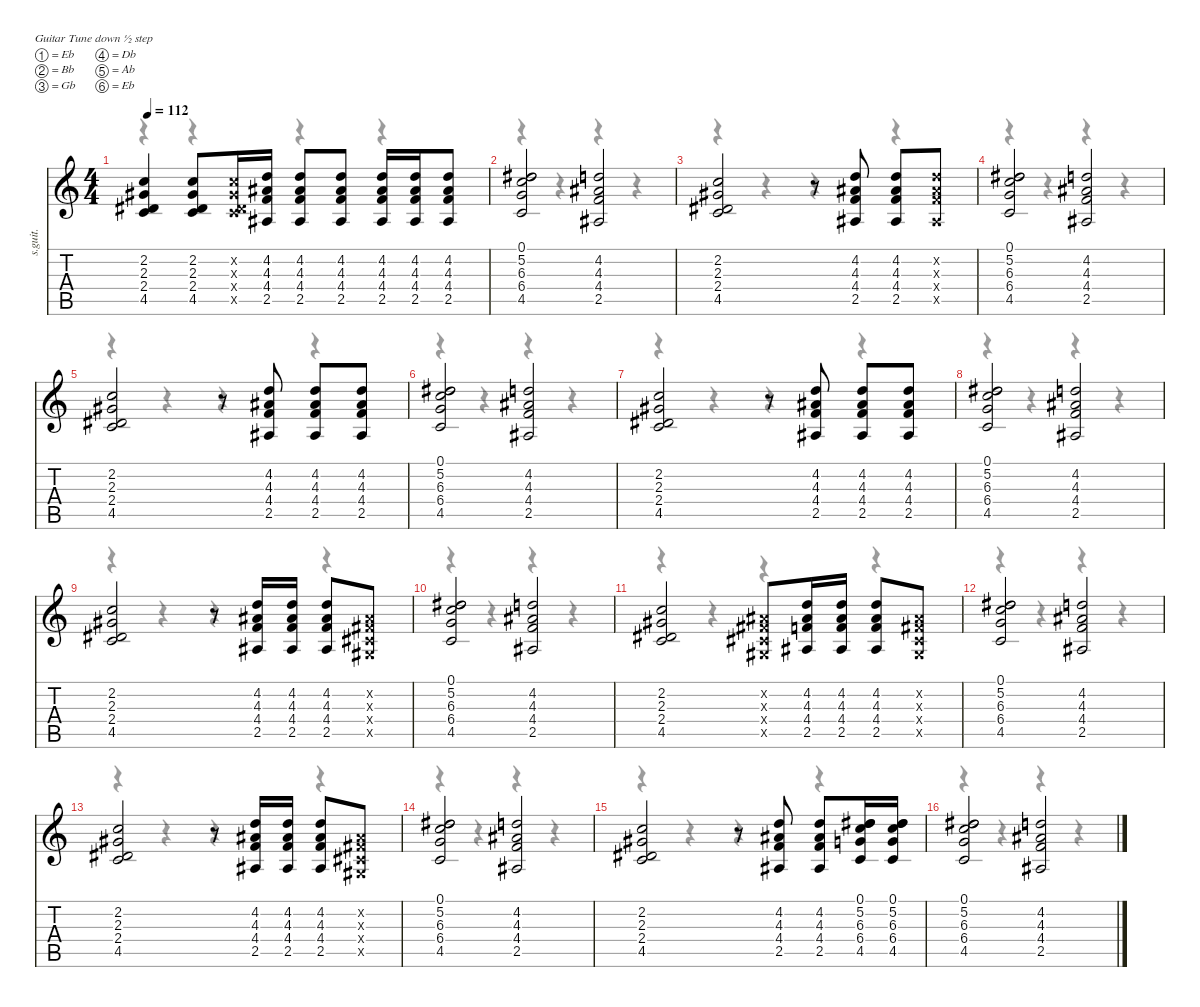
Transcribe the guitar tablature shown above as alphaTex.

\defaultSystemsLayout 4
\hideDynamics
\bracketExtendMode nobrackets
\otherSystemsTrackNameOrientation horizontal
\track ("Acoustic - Dave Mason" "s.guit.") {instrument acousticguitarsteel}
\staff {score tabs}
\tuning (Eb4 Bb3 Gb3 Db3 Ab2 Eb2)
\voice
\ts (4 4)
\tempo 112
\clef g2
\ks c
(2.2 2.3{acc #} 2.4{acc #} 4.5).4{dy f} (2.2 2.3{acc #} 2.4{acc #} 4.5).8 (2.2{x} 2.3{x acc #} 2.4{x acc #} 4.5{x}).16 (4.2 4.3{acc #} 4.4 2.5{acc #}).16 (4.2 4.3{acc #} 4.4 2.5{acc #}).8 (4.2 4.3{acc #} 4.4 2.5{acc #}).8 (4.2 4.3{acc #} 4.4 2.5{acc #}).16 (4.2 4.3{acc #} 4.4 2.5{acc #}).16 (4.2 4.3{acc #} 4.4 2.5{acc #}).8 |
(0.1{acc #} 5.2{acc #} 6.3 6.4 4.5).2 (4.2 4.3{acc #} 4.4 2.5{acc #}).2 |
(2.2 2.3{acc #} 2.4{acc #} 4.5).2 r.8 (4.2 4.3{acc #} 4.4 2.5{acc #}).8 (4.2 4.3{acc #} 4.4 2.5{acc #}).8 (4.2{x} 4.3{x acc #} 4.4{x} 2.5{x acc #}).8 |
(0.1{acc #} 5.2{acc #} 6.3 6.4 4.5).2 (4.2 4.3{acc #} 4.4 2.5{acc #}).2 |
(2.2 2.3{acc #} 2.4{acc #} 4.5).2 r.8 (4.2 4.3{acc #} 4.4 2.5{acc #}).8 (4.2 4.3{acc #} 4.4 2.5{acc #}).8 (4.2 4.3{acc #} 4.4 2.5{acc #}).8 |
(0.1{acc #} 5.2{acc #} 6.3 6.4 4.5).2 (4.2 4.3{acc #} 4.4 2.5{acc #}).2 |
(2.2 2.3{acc #} 2.4{acc #} 4.5).2 r.8 (4.2 4.3{acc #} 4.4 2.5{acc #}).8 (4.2 4.3{acc #} 4.4 2.5{acc #}).8 (4.2 4.3{acc #} 4.4 2.5{acc #}).8 |
(0.1{acc #} 5.2{acc #} 6.3 6.4 4.5).2 (4.2 4.3{acc #} 4.4 2.5{acc #}).2 |
(2.2 2.3{acc #} 2.4{acc #} 4.5).2 r.8 (4.2 4.3{acc #} 4.4 2.5{acc #}).16 (4.2 4.3{acc #} 4.4 2.5{acc #}).16 (4.2 4.3{acc #} 4.4 2.5{acc #}).8 (0.2{x acc #} 0.3{x acc #} 0.4{x acc #} 0.5{x acc #}).8 |
(0.1{acc #} 5.2{acc #} 6.3 6.4 4.5).2 (4.2 4.3{acc #} 4.4 2.5{acc #}).2 |
(2.2 2.3{acc #} 2.4{acc #} 4.5).2 (0.2{x acc #} 0.3{x acc #} 0.4{x acc #} 0.5{x acc #}).8 (4.2 4.3{acc #} 4.4 2.5{acc #}).16 (4.2 4.3{acc #} 4.4 2.5{acc #}).16 (4.2 4.3{acc #} 4.4 2.5{acc #}).8 (0.2{x acc #} 0.3{x acc #} 0.4{x acc #} 0.5{x acc #}).8 |
(0.1{acc #} 5.2{acc #} 6.3 6.4 4.5).2 (4.2 4.3{acc #} 4.4 2.5{acc #}).2 |
(2.2 2.3{acc #} 2.4{acc #} 4.5).2 r.8 (4.2 4.3{acc #} 4.4 2.5{acc #}).16 (4.2 4.3{acc #} 4.4 2.5{acc #}).16 (4.2 4.3{acc #} 4.4 2.5{acc #}).8 (0.2{x acc #} 0.3{x acc #} 0.4{x acc #} 0.5{x acc #}).8 |
(0.1{acc #} 5.2{acc #} 6.3 6.4 4.5).2 (4.2 4.3{acc #} 4.4 2.5{acc #}).2 |
(2.2 2.3{acc #} 2.4{acc #} 4.5).2 r.8 (4.2 4.3{acc #} 4.4 2.5{acc #}).8 (4.2 4.3{acc #} 4.4 2.5{acc #}).8 (0.1{acc #} 5.2{acc #} 6.3 6.4 4.5).16 (0.1{acc #} 5.2{acc #} 6.3 6.4 4.5).16 |
(0.1{acc #} 5.2{acc #} 6.3 6.4 4.5).2 (4.2 4.3{acc #} 4.4 2.5{acc #}).2
\voice
\clef g2
\ottava regular
\simile none
\ks c
r.4{dy mf} r.4 r.4 r.4 |
r.4 r.4 r.4 r.4 |
r.4 r.4 r.4 r.4 |
r.4 r.4 r.4 r.4 |
r.4 r.4 r.4 r.4 |
r.4 r.4 r.4 r.4 |
r.4 r.4 r.4 r.4 |
r.4 r.4 r.4 r.4 |
r.4 r.4 r.4 r.4 |
r.4 r.4 r.4 r.4 |
r.4 r.4 r.4 r.4 |
r.4 r.4 r.4 r.4 |
r.4 r.4 r.4 r.4 |
r.4 r.4 r.4 r.4 |
r.4 r.4 r.4 r.4 |
r.4 r.4 r.4 r.4
